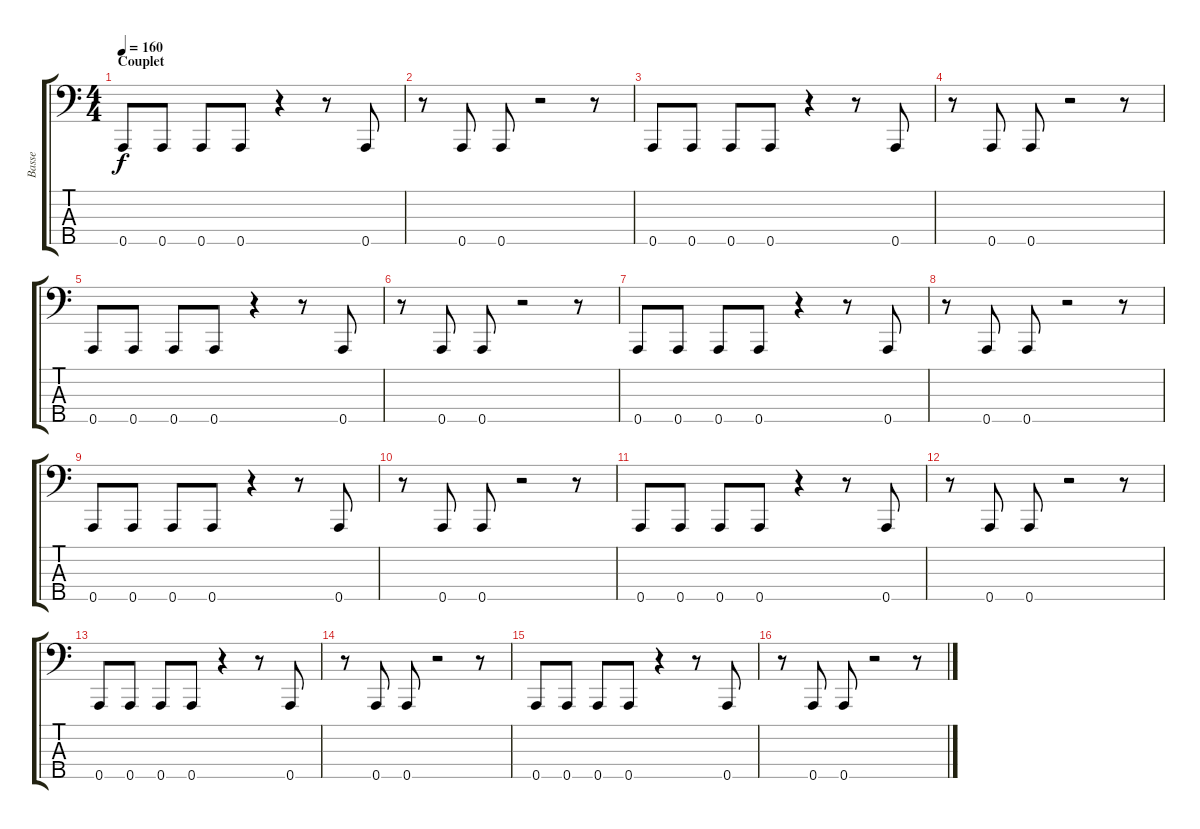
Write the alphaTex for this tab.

\track ("Basse" "Basse") {instrument slapbass2}
\staff {score tabs}
\tuning (F2 C2 G1 D1 A0) {hide}
\ts (4 4)
\section ("" "Couplet")
\tempo 160
\clef f4
\ks c
0.5.8{dy f} 0.5.8 0.5.8 0.5.8 r.4 r.8 0.5.8 |
r.8 0.5.8 0.5.8 r.2 r.8 |
0.5.8 0.5.8 0.5.8 0.5.8 r.4 r.8 0.5.8 |
r.8 0.5.8 0.5.8 r.2 r.8 |
0.5.8 0.5.8 0.5.8 0.5.8 r.4 r.8 0.5.8 |
r.8 0.5.8 0.5.8 r.2 r.8 |
0.5.8 0.5.8 0.5.8 0.5.8 r.4 r.8 0.5.8 |
r.8 0.5.8 0.5.8 r.2 r.8 |
0.5.8 0.5.8 0.5.8 0.5.8 r.4 r.8 0.5.8 |
r.8 0.5.8 0.5.8 r.2 r.8 |
0.5.8 0.5.8 0.5.8 0.5.8 r.4 r.8 0.5.8 |
r.8 0.5.8 0.5.8 r.2 r.8 |
0.5.8 0.5.8 0.5.8 0.5.8 r.4 r.8 0.5.8 |
r.8 0.5.8 0.5.8 r.2 r.8 |
0.5.8 0.5.8 0.5.8 0.5.8 r.4 r.8 0.5.8 |
r.8 0.5.8 0.5.8 r.2 r.8
